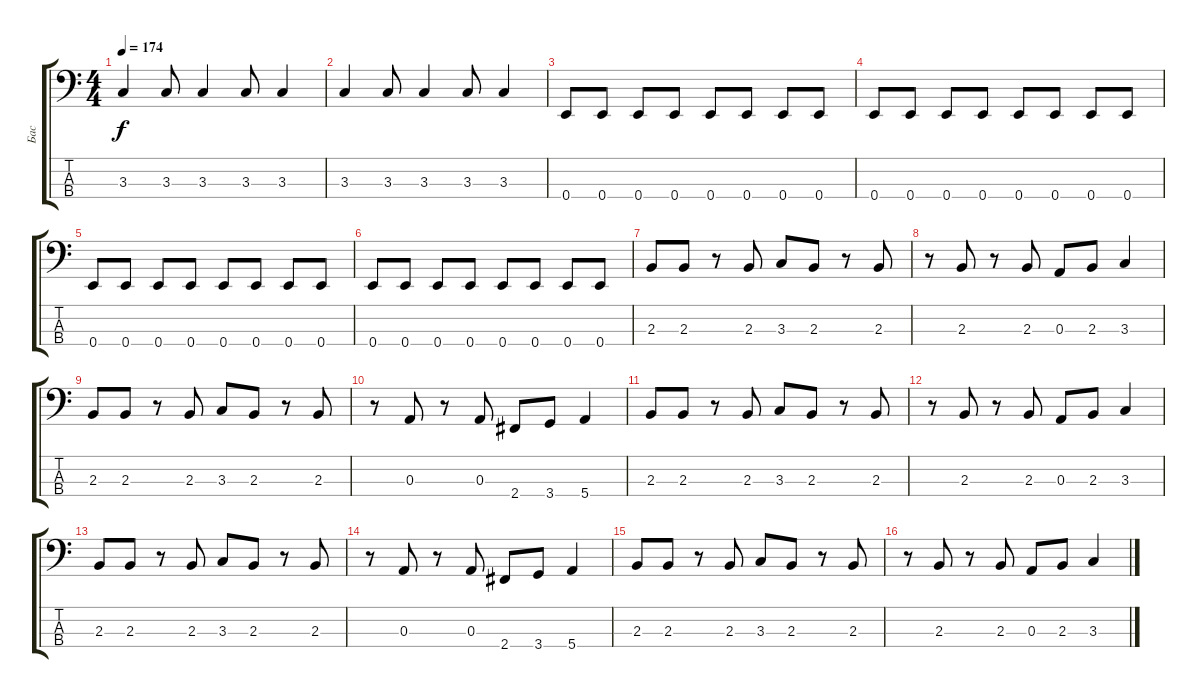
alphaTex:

\track ("Бас" "Бас") {instrument electricbassfinger}
\staff {score tabs}
\tuning (G2 D2 A1 E1) {hide}
\ts (4 4)
\tempo 174
\clef f4
\ks c
3.3.4{dy f} 3.3.8 3.3.4 3.3.8 3.3.4 |
3.3.4 3.3.8 3.3.4 3.3.8 3.3.4 |
0.4.8 0.4.8 0.4.8 0.4.8 0.4.8 0.4.8 0.4.8 0.4.8 |
0.4.8 0.4.8 0.4.8 0.4.8 0.4.8 0.4.8 0.4.8 0.4.8 |
0.4.8 0.4.8 0.4.8 0.4.8 0.4.8 0.4.8 0.4.8 0.4.8 |
0.4.8 0.4.8 0.4.8 0.4.8 0.4.8 0.4.8 0.4.8 0.4.8 |
2.3.8{volume 11 instrument electricbassfinger} 2.3.8 r.8 2.3.8 3.3.8 2.3.8 r.8 2.3.8 |
r.8 2.3.8 r.8 2.3.8 0.3.8 2.3.8 3.3.4 |
2.3.8 2.3.8 r.8 2.3.8 3.3.8 2.3.8 r.8 2.3.8 |
r.8 0.3.8 r.8 0.3.8 2.4.8 3.4.8 5.4.4 |
2.3.8 2.3.8 r.8 2.3.8 3.3.8 2.3.8 r.8 2.3.8 |
r.8 2.3.8 r.8 2.3.8 0.3.8 2.3.8 3.3.4 |
2.3.8 2.3.8 r.8 2.3.8 3.3.8 2.3.8 r.8 2.3.8 |
r.8 0.3.8 r.8 0.3.8 2.4.8 3.4.8 5.4.4 |
2.3.8{volume 11 instrument electricbassfinger} 2.3.8 r.8 2.3.8 3.3.8 2.3.8 r.8 2.3.8 |
r.8 2.3.8 r.8 2.3.8 0.3.8 2.3.8 3.3.4
